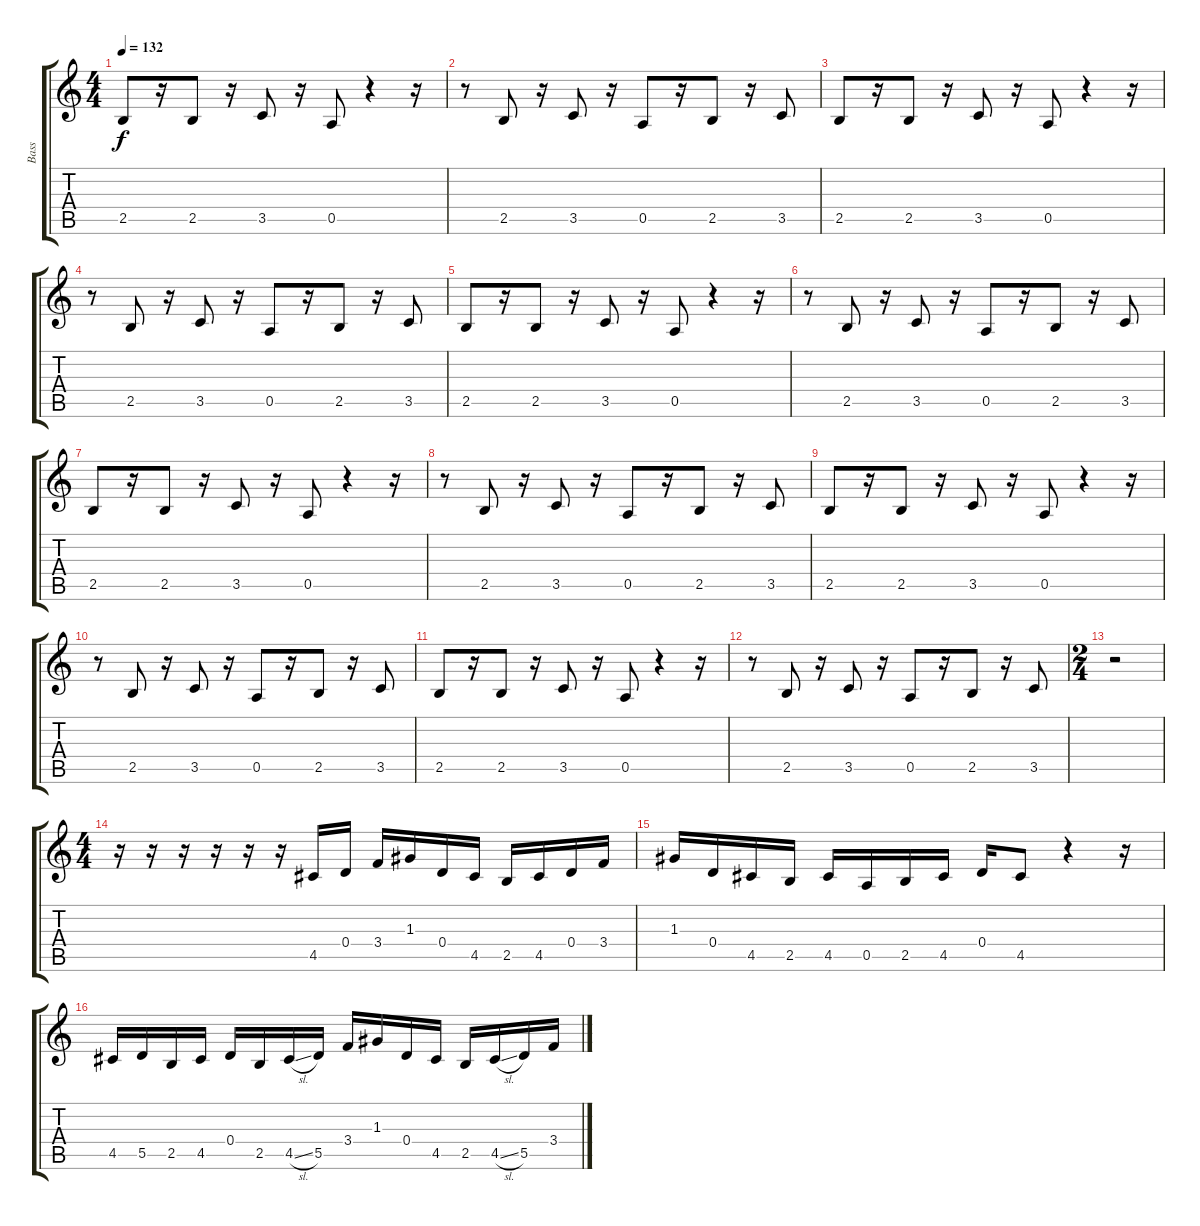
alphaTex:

\track ("Bass" "Bass") {instrument electricbasspick}
\staff {score tabs}
\tuning (E4 B3 G3 D3 A2 E2) {hide}
\ts (4 4)
\tempo 132
\clef g2
\ks c
2.5.8{dy f} r.16 2.5.8 r.16 3.5.8 r.16 0.5.8 r.4 r.16 |
r.8 2.5.8 r.16 3.5.8 r.16 0.5.8 r.16 2.5.8 r.16 3.5.8 |
2.5.8 r.16 2.5.8 r.16 3.5.8 r.16 0.5.8 r.4 r.16 |
r.8 2.5.8 r.16 3.5.8 r.16 0.5.8 r.16 2.5.8 r.16 3.5.8 |
2.5.8 r.16 2.5.8 r.16 3.5.8 r.16 0.5.8 r.4 r.16 |
r.8 2.5.8 r.16 3.5.8 r.16 0.5.8 r.16 2.5.8 r.16 3.5.8 |
2.5.8 r.16 2.5.8 r.16 3.5.8 r.16 0.5.8 r.4 r.16 |
r.8 2.5.8 r.16 3.5.8 r.16 0.5.8 r.16 2.5.8 r.16 3.5.8 |
2.5.8 r.16 2.5.8 r.16 3.5.8 r.16 0.5.8 r.4 r.16 |
r.8 2.5.8 r.16 3.5.8 r.16 0.5.8 r.16 2.5.8 r.16 3.5.8 |
2.5.8 r.16 2.5.8 r.16 3.5.8 r.16 0.5.8 r.4 r.16 |
r.8 2.5.8 r.16 3.5.8 r.16 0.5.8 r.16 2.5.8 r.16 3.5.8 |
\ts (2 4)
r.2 |
\ts (4 4)
r.16 r.16 r.16 r.16 r.16 r.16 4.5.16 0.4.16 3.4.16 1.3.16 0.4.16 4.5.16 2.5.16 4.5.16 0.4.16 3.4.16 |
1.3.16 0.4.16 4.5.16 2.5.16 4.5.16 0.5.16 2.5.16 4.5.16 0.4.16 4.5.8 r.4 r.16 |
4.5.16 5.5.16 2.5.16 4.5.16 0.4.16 2.5.16 4.5{sl}.16 5.5.16 3.4.16 1.3.16 0.4.16 4.5.16 2.5.16 4.5{sl}.16 5.5.16 3.4.16
